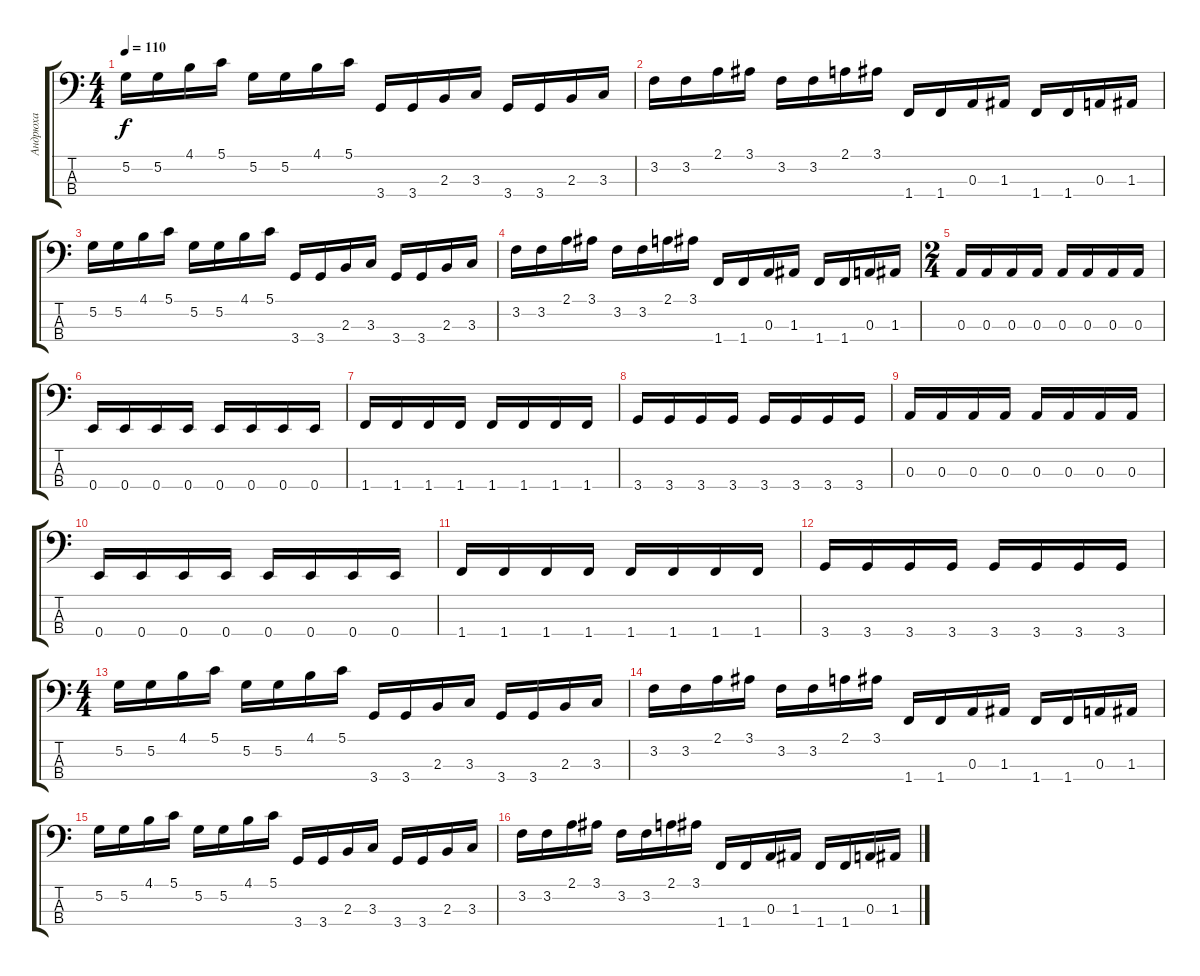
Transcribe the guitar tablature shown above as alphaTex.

\track ("Андрюха" "Андрюха") {instrument electricbasspick}
\staff {score tabs}
\tuning (G2 D2 A1 E1) {hide}
\ts (4 4)
\tempo 110
\clef f4
\ks c
5.2.16{dy f} 5.2.16 4.1.16 5.1.16 5.2.16 5.2.16 4.1.16 5.1.16 3.4.16 3.4.16 2.3.16 3.3.16 3.4.16 3.4.16 2.3.16 3.3.16 |
3.2.16 3.2.16 2.1.16 3.1.16 3.2.16 3.2.16 2.1.16 3.1.16 1.4.16 1.4.16 0.3.16 1.3.16 1.4.16 1.4.16 0.3.16 1.3.16 |
5.2.16 5.2.16 4.1.16 5.1.16 5.2.16 5.2.16 4.1.16 5.1.16 3.4.16 3.4.16 2.3.16 3.3.16 3.4.16 3.4.16 2.3.16 3.3.16 |
3.2.16 3.2.16 2.1.16 3.1.16 3.2.16 3.2.16 2.1.16 3.1.16 1.4.16 1.4.16 0.3.16 1.3.16 1.4.16 1.4.16 0.3.16 1.3.16 |
\ts (2 4)
0.3.16{instrument electricbasspick} 0.3.16 0.3.16 0.3.16 0.3.16 0.3.16 0.3.16 0.3.16 |
0.4.16 0.4.16 0.4.16 0.4.16 0.4.16 0.4.16 0.4.16 0.4.16 |
1.4.16 1.4.16 1.4.16 1.4.16 1.4.16 1.4.16 1.4.16 1.4.16 |
3.4.16 3.4.16 3.4.16 3.4.16 3.4.16 3.4.16 3.4.16 3.4.16 |
0.3.16{instrument electricbasspick} 0.3.16 0.3.16 0.3.16 0.3.16 0.3.16 0.3.16 0.3.16 |
0.4.16 0.4.16 0.4.16 0.4.16 0.4.16 0.4.16 0.4.16 0.4.16 |
1.4.16 1.4.16 1.4.16 1.4.16 1.4.16 1.4.16 1.4.16 1.4.16 |
3.4.16 3.4.16 3.4.16 3.4.16 3.4.16 3.4.16 3.4.16 3.4.16 |
\ts (4 4)
5.2.16 5.2.16 4.1.16 5.1.16 5.2.16 5.2.16 4.1.16 5.1.16 3.4.16 3.4.16 2.3.16 3.3.16 3.4.16 3.4.16 2.3.16 3.3.16 |
3.2.16 3.2.16 2.1.16 3.1.16 3.2.16 3.2.16 2.1.16 3.1.16 1.4.16 1.4.16 0.3.16 1.3.16 1.4.16 1.4.16 0.3.16 1.3.16 |
5.2.16 5.2.16 4.1.16 5.1.16 5.2.16 5.2.16 4.1.16 5.1.16 3.4.16 3.4.16 2.3.16 3.3.16 3.4.16 3.4.16 2.3.16 3.3.16 |
3.2.16 3.2.16 2.1.16 3.1.16 3.2.16 3.2.16 2.1.16 3.1.16 1.4.16 1.4.16 0.3.16 1.3.16 1.4.16 1.4.16 0.3.16 1.3.16
